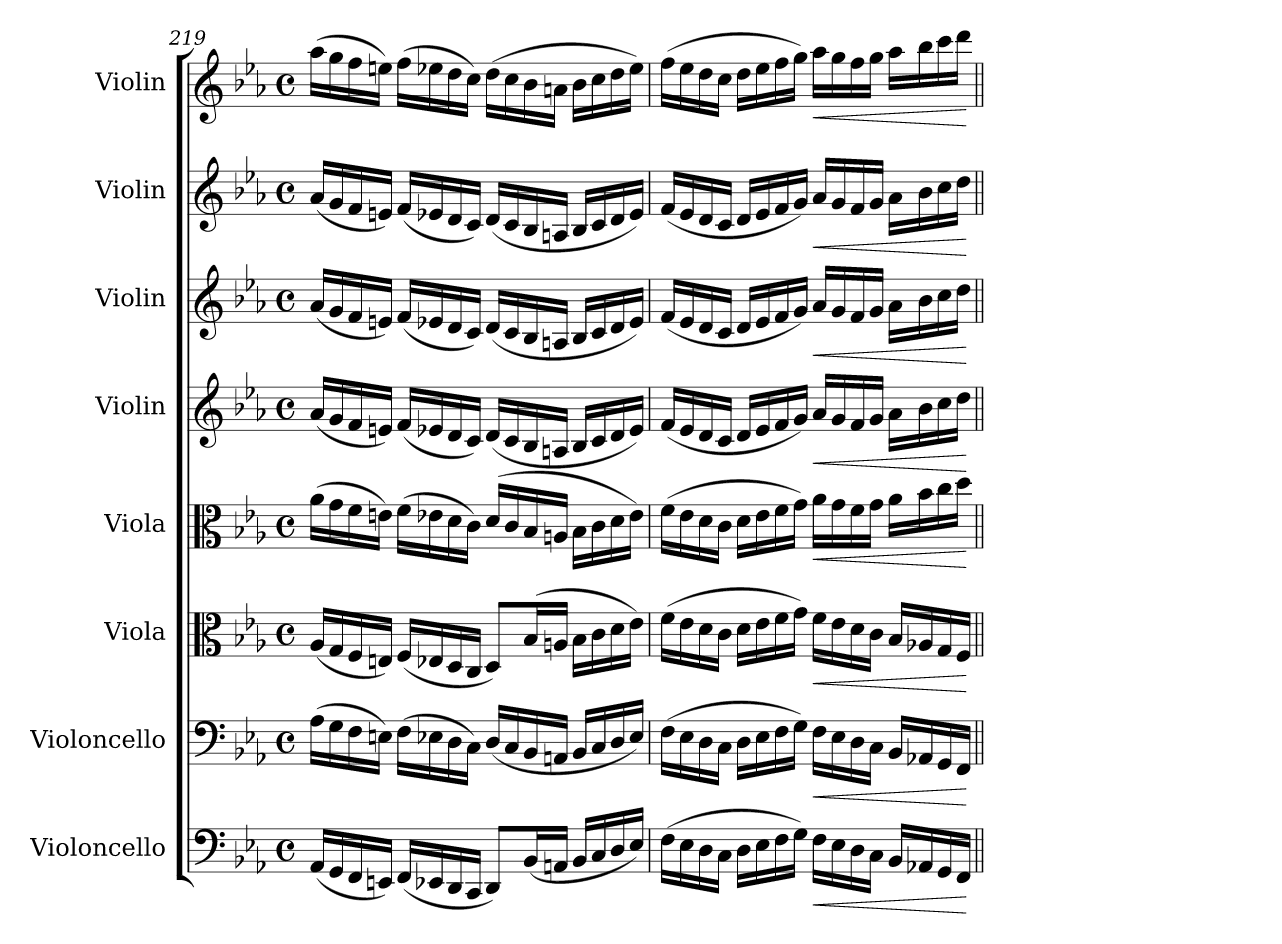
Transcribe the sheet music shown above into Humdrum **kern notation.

**kern	**dynam	**kern	**dynam	**kern	**dynam	**kern	**dynam	**kern	**dynam	**kern	**dynam	**kern	**dynam	**kern	**dynam
*part8	*part8	*part7	*part7	*part6	*part6	*part5	*part5	*part4	*part4	*part3	*part3	*part2	*part2	*part1	*part1
*staff8	*staff8	*staff7	*staff7	*staff6	*staff6	*staff5	*staff5	*staff4	*staff4	*staff3	*staff3	*staff2	*staff2	*staff1	*staff1
*I"Violoncello	*	*I"Violoncello	*	*I"Viola	*	*I"Viola	*	*I"Violin	*	*I"Violin	*	*I"Violin	*	*I"Violin	*
*I'Vc.	*	*I'Vc.	*	*I'Vla.	*	*I'Vla.	*	*I'Vln.	*	*I'Vln.	*	*I'Vln.	*	*I'Vln.	*
!!LO:LB:g=z
*clefF4	*	*clefF4	*	*clefC3	*	*clefC3	*	*clefG2	*	*clefG2	*	*clefG2	*	*clefG2	*
*k[b-e-a-]	*	*k[b-e-a-]	*	*k[b-e-a-]	*	*k[b-e-a-]	*	*k[b-e-a-]	*	*k[b-e-a-]	*	*k[b-e-a-]	*	*k[b-e-a-]	*
*M4/4	*	*M4/4	*	*M4/4	*	*M4/4	*	*M4/4	*	*M4/4	*	*M4/4	*	*M4/4	*
*met(c)	*	*met(c)	*	*met(c)	*	*met(c)	*	*met(c)	*	*met(c)	*	*met(c)	*	*met(c)	*
=219	=219	=219	=219	=219	=219	=219	=219	=219	=219	=219	=219	=219	=219	=219	=219
(<16AA-/LL	.	(>16A-\LL	.	(<16A-/LL	.	(>16a-\LL	.	(<16a-/LL	.	(<16a-/LL	.	(<16a-/LL	.	(>16aa-\LL	.
16GG/	.	16G\	.	16G/	.	16g\	.	16g/	.	16g/	.	16g/	.	16gg\	.
16FF/	.	16F\	.	16F/	.	16f\	.	16f/	.	16f/	.	16f/	.	16ff\	.
16EEn/JJ)	.	16En\JJ)	.	16En/JJ)	.	16en\JJ)	.	16en/JJ)	.	16en/JJ)	.	16en/JJ)	.	16een\JJ)	.
(<16FF/LL	.	(>16F\LL	.	(<16F/LL	.	(>16f\LL	.	(<16f/LL	.	(<16f/LL	.	(<16f/LL	.	(>16ff\LL	.
16EE-X/	.	16E-X\	.	16E-X/	.	16e-X\	.	16e-X/	.	16e-X/	.	16e-X/	.	16ee-X\	.
16DD/	.	16D\	.	16D/	.	16d\	.	16d/	.	16d/	.	16d/	.	16dd\	.
16CC/JJ	.	16C\JJ)	.	16C/JJ	.	16c\JJ)	.	16c/JJ)	.	16c/JJ)	.	16c/JJ)	.	16cc\JJ)	.
8DD/L)	.	(<16D/LL	.	8D/L)	.	(>16d/LL	.	(<16d/LL	.	(<16d/LL	.	(<16d/LL	.	(>16dd\LL	.
.	.	16C/	.	.	.	16c/	.	16c/	.	16c/	.	16c/	.	16cc\	.
(<16BB-/L	.	16BB-/	.	(>16B-/L	.	16B-/	.	16B-/	.	16B-/	.	16B-/	.	16b-\	.
16AAn/JJ	.	16AAn/JJ	.	16An/JJ	.	16An/JJ	.	16An/JJ	.	16An/JJ	.	16An/JJ	.	16an\JJ	.
16BB-/LL	.	16BB-/LL	.	16B-\LL	.	16B-\LL	.	16B-/LL	.	16B-/LL	.	16B-/LL	.	16b-\LL	.
16C/	.	16C/	.	16c\	.	16c\	.	16c/	.	16c/	.	16c/	.	16cc\	.
16D/	.	16D/	.	16d\	.	16d\	.	16d/	.	16d/	.	16d/	.	16dd\	.
16E-/JJ)	.	16E-/JJ)	.	16e-\JJ)	.	16e-\JJ)	.	16e-/JJ)	.	16e-/JJ)	.	16e-/JJ)	.	16ee-\JJ)	.
=220	=220	=220	=220	=220	=220	=220	=220	=220	=220	=220	=220	=220	=220	=220	=220
(>16F\LL	.	(>16F\LL	.	(>16f\LL	.	(>16f\LL	.	(<16f/LL	.	(<16f/LL	.	(<16f/LL	.	(>16ff\LL	.
16E-\	.	16E-\	.	16e-\	.	16e-\	.	16e-/	.	16e-/	.	16e-/	.	16ee-\	.
16D\	.	16D\	.	16d\	.	16d\	.	16d/	.	16d/	.	16d/	.	16dd\	.
16C\JJ	.	16C\JJ	.	16c\JJ	.	16c\JJ	.	16c/JJ	.	16c/JJ	.	16c/JJ	.	16cc\JJ	.
16D\LL	.	16D\LL	.	16d\LL	.	16d\LL	.	16d/LL	.	16d/LL	.	16d/LL	.	16dd\LL	.
16E-\	.	16E-\	.	16e-\	.	16e-\	.	16e-/	.	16e-/	.	16e-/	.	16ee-\	.
16F\	.	16F\	.	16f\	.	16f\	.	16f/	.	16f/	.	16f/	.	16ff\	.
16G\JJ)	.	16G\JJ)	.	16g\JJ)	.	16g\JJ)	.	16g/JJ)	.	16g/JJ)	.	16g/JJ)	.	16gg\JJ)	.
!	!LO:HP:b	!	!LO:HP:b	!	!LO:HP:b	!	!LO:HP:b	!	!LO:HP:b	!	!LO:HP:b	!	!LO:HP:b	!	!LO:HP:b
16F\LL	<	16F\LL	<	16f\LL	<	16a-\LL	<	16a-/LL	<	16a-/LL	<	16a-/LL	<	16aa-\LL	<
16E-\	.	16E-\	.	16e-\	.	16g\	.	16g/	.	16g/	.	16g/	.	16gg\	.
16D\	.	16D\	.	16d\	.	16f\	.	16f/	.	16f/	.	16f/	.	16ff\	.
16C\JJ	.	16C\JJ	.	16c\JJ	.	16g\JJ	.	16g/JJ	.	16g/JJ	.	16g/JJ	.	16gg\JJ	.
16BB-/LL	.	16BB-/LL	.	16B-/LL	.	16a-\LL	.	16a-\LL	.	16a-\LL	.	16a-\LL	.	16aa-\LL	.
16AA-X/	.	16AA-X/	.	16A-X/	.	16b-\	.	16b-\	.	16b-\	.	16b-\	.	16bb-\	.
16GG/	.	16GG/	.	16G/	.	16cc\	.	16cc\	.	16cc\	.	16cc\	.	16ccc\	.
16FF/JJ	.	16FF/JJ	.	16F/JJ	.	16dd\JJ	.	16dd\JJ	.	16dd\JJ	.	16dd\JJ	.	16ddd\JJ	.
.	[	.	[	.	[	.	[	.	[	.	[	.	[	.	[
=||	=||	=||	=||	=||	=||	=||	=||	=||	=||	=||	=||	=||	=||	=||	=||
*-	*-	*-	*-	*-	*-	*-	*-	*-	*-	*-	*-	*-	*-	*-	*-
